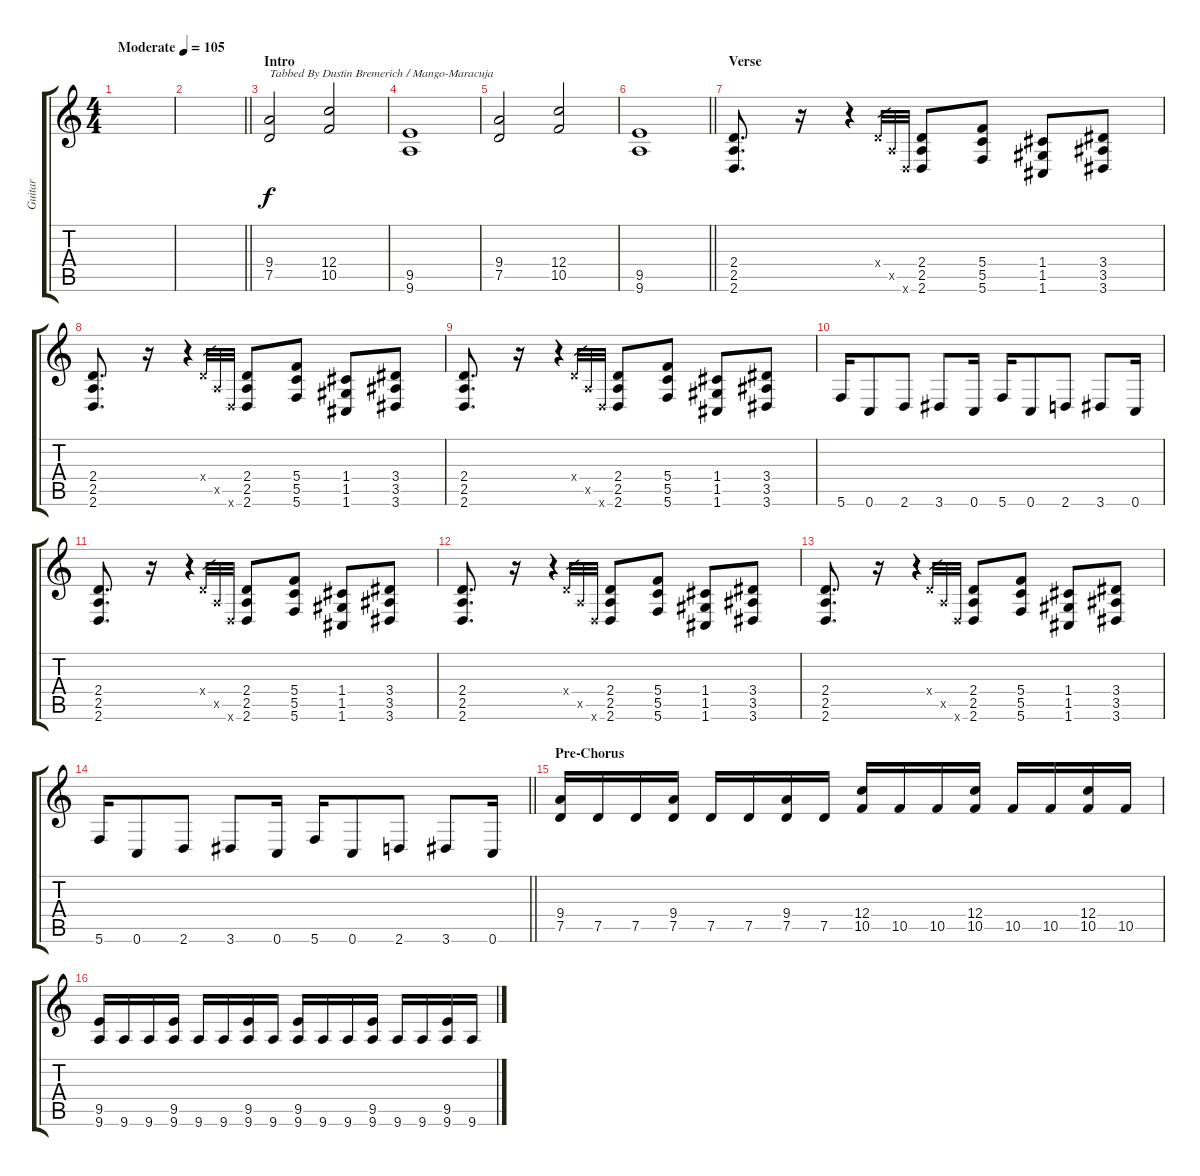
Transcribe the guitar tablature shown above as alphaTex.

\track ("Guitar" "Guitar") {instrument distortionguitar}
\staff {score tabs}
\tuning (D4 A3 F3 C3 G2 C2) {hide}
\ts (4 4)
\tempo (105 "Moderate")
\clef g2
\ks c
|
\barLineRight lightlight
|
\section ("" "Intro")
(9.4 7.5).2{txt "Tabbed By Dustin Bremerich / Mango-Maracuja"} (12.4 10.5).2 |
(9.5 9.6).1 |
(9.4 7.5).2 (12.4 10.5).2 |
\barLineRight lightlight
(9.5 9.6).1 |
\section ("" "Verse")
(2.4 2.5 2.6).8{d} r.16 r.4 2.4{x}.32{gr} 2.5{x}.32{gr} 2.6{x}.32{gr} (2.4 2.5 2.6).8 (5.4 5.5 5.6).8 (1.4 1.5 1.6).8 (3.4 3.5 3.6).8 |
(2.4 2.5 2.6).8{d} r.16 r.4 2.4{x}.32{gr} 2.5{x}.32{gr} 2.6{x}.32{gr} (2.4 2.5 2.6).8 (5.4 5.5 5.6).8 (1.4 1.5 1.6).8 (3.4 3.5 3.6).8 |
(2.4 2.5 2.6).8{d} r.16 r.4 2.4{x}.32{gr} 2.5{x}.32{gr} 2.6{x}.32{gr} (2.4 2.5 2.6).8 (5.4 5.5 5.6).8 (1.4 1.5 1.6).8 (3.4 3.5 3.6).8 |
5.6.16 0.6.8 2.6.8 3.6.8 0.6.16 5.6.16 0.6.8 2.6.8 3.6.8 0.6.16 |
(2.4 2.5 2.6).8{d} r.16 r.4 2.4{x}.32{gr} 2.5{x}.32{gr} 2.6{x}.32{gr} (2.4 2.5 2.6).8 (5.4 5.5 5.6).8 (1.4 1.5 1.6).8 (3.4 3.5 3.6).8 |
(2.4 2.5 2.6).8{d} r.16 r.4 2.4{x}.32{gr} 2.5{x}.32{gr} 2.6{x}.32{gr} (2.4 2.5 2.6).8 (5.4 5.5 5.6).8 (1.4 1.5 1.6).8 (3.4 3.5 3.6).8 |
(2.4 2.5 2.6).8{d} r.16 r.4 2.4{x}.32{gr} 2.5{x}.32{gr} 2.6{x}.32{gr} (2.4 2.5 2.6).8 (5.4 5.5 5.6).8 (1.4 1.5 1.6).8 (3.4 3.5 3.6).8 |
\barLineRight lightlight
5.6.16 0.6.8 2.6.8 3.6.8 0.6.16 5.6.16 0.6.8 2.6.8 3.6.8 0.6.16 |
\section ("" "Pre-Chorus")
(9.4 7.5).16 7.5.16 7.5.16 (9.4 7.5).16 7.5.16 7.5.16 (9.4 7.5).16 7.5.16 (12.4 10.5).16 10.5.16 10.5.16 (12.4 10.5).16 10.5.16 10.5.16 (12.4 10.5).16 10.5.16 |
(9.5 9.6).16 9.6.16 9.6.16 (9.5 9.6).16 9.6.16 9.6.16 (9.5 9.6).16 9.6.16 (9.5 9.6).16 9.6.16 9.6.16 (9.5 9.6).16 9.6.16 9.6.16 (9.5 9.6).16 9.6.16
